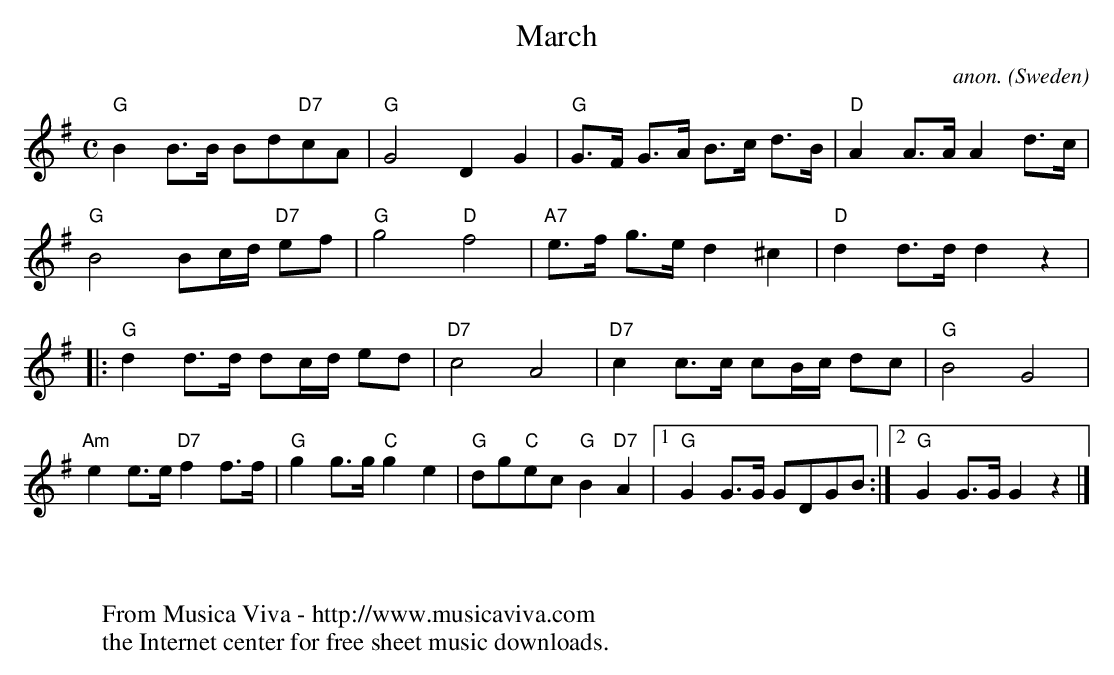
X:1
T:March
C:anon.
O:Sweden
M:C
L:1/8
K:G
"G"B2B>B Bd"D7"cA|"G"G4D2G2|"G"G>F G>A B>c d>B|"D"A2A>AA2d>c|
"G"B4Bc/d/ "D7"ef|"G"g4"D"f4|"A7"e>f g>e d2^c2|"D"d2d>dd2 z2|
|:"G"d2d>d dc/d/ ed|"D7"c4A4|"D7"c2c>c cB/c/ dc|"G"B4G4|
"Am"e2e>e"D7"f2f>f|"G"g2g>g"C"g2e2|"G"dg"C"ec"G"B2"D7"A2|[1"G"G2G>G GDGB:|[2"G"G2G>GG2 z2|]
W:
W:
W:  From Musica Viva - http://www.musicaviva.com
W:  the Internet center for free sheet music downloads.
